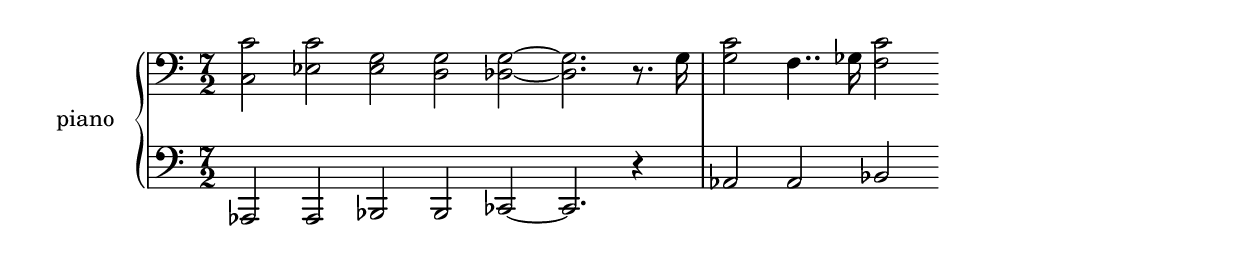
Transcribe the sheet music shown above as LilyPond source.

%cowbell project

\new PianoStaff \with {
  instrumentName = \markup { "piano " }
}
<<
  \set PianoStaff.connectArpeggios = ##t
  \override PianoStaff.Arpeggio.arpeggio-direction = #UP
  \new Staff = "u" \with { \consists "Merge_rests_engraver" }
  {
    \clef bass
    \accidentalStyle piano
    <<
      \relative { \numericTimeSignature
      \time 7/2
      <c c'>2 <ees c'> <ees g> <d g> <des g>2~ 2. r8. g16 |
      <g c>2 f4.. ges16 <f c'>2 |


      }
    >>
  }
  \new Staff = "d" \with { \consists "Merge_rests_engraver" }
  {
    \clef bass
    \set Staff.pedalSustainStyle = #'mixed
    \accidentalStyle piano
    <<
      \relative { \numericTimeSignature
      \time 7/2
      aes,,2 aes bes bes ces~ 2. r4 |
      aes'2 aes bes |
      }
    >>
  }
>>
